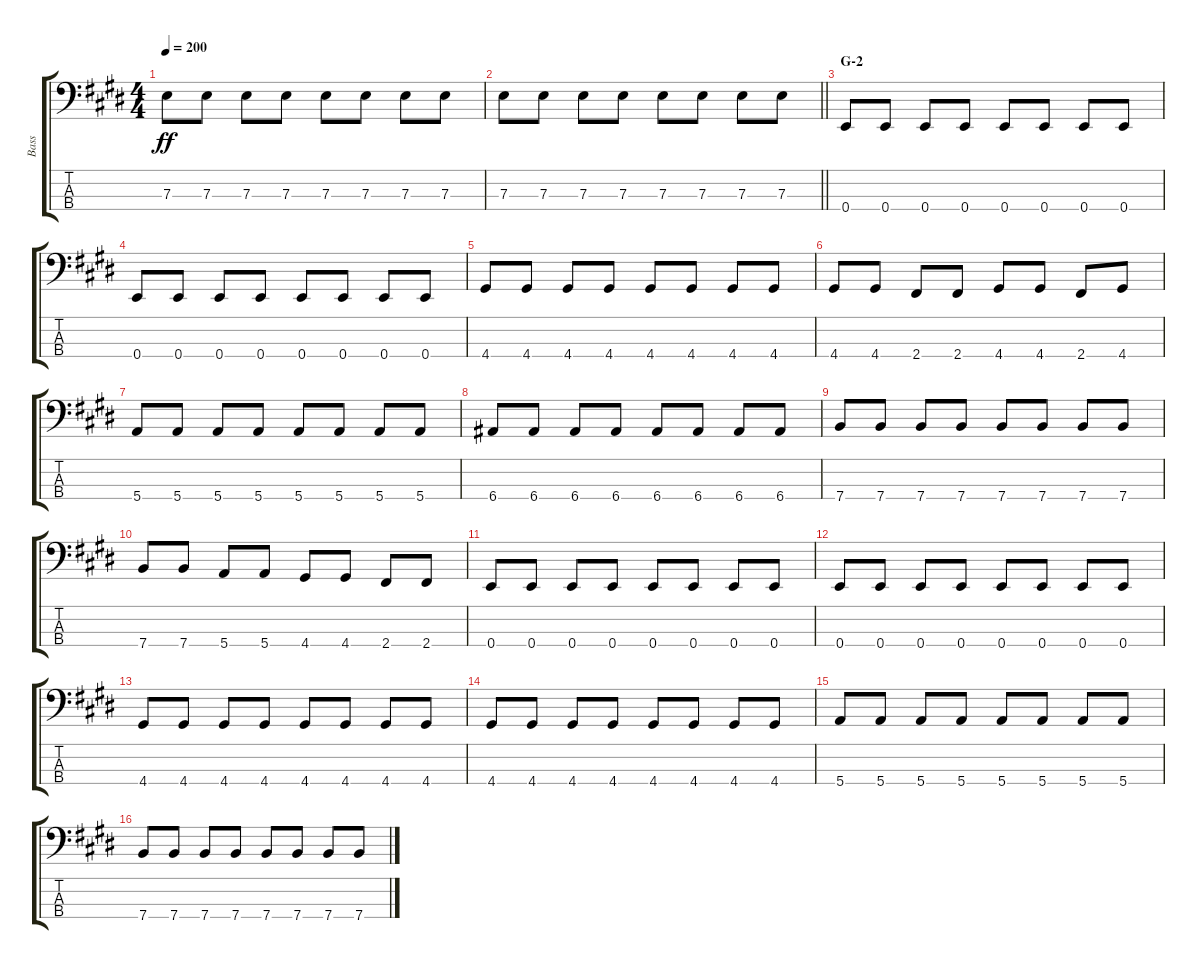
\track ("Bass" "Bass") {instrument electricbasspick}
\staff {score tabs}
\tuning (G2 D2 A1 E1) {hide}
\ts (4 4)
\tempo 200
\clef f4
\ks e
7.3.8{dy ff} 7.3.8 7.3.8 7.3.8 7.3.8 7.3.8 7.3.8 7.3.8 |
\barLineRight lightlight
7.3.8 7.3.8 7.3.8 7.3.8 7.3.8 7.3.8 7.3.8 7.3.8 |
\section ("" "G-2")
0.4.8 0.4.8 0.4.8 0.4.8 0.4.8 0.4.8 0.4.8 0.4.8 |
0.4.8 0.4.8 0.4.8 0.4.8 0.4.8 0.4.8 0.4.8 0.4.8 |
4.4.8 4.4.8 4.4.8 4.4.8 4.4.8 4.4.8 4.4.8 4.4.8 |
4.4.8 4.4.8 2.4.8 2.4.8 4.4.8 4.4.8 2.4.8 4.4.8 |
5.4.8 5.4.8 5.4.8 5.4.8 5.4.8 5.4.8 5.4.8 5.4.8 |
6.4.8 6.4.8 6.4.8 6.4.8 6.4.8 6.4.8 6.4.8 6.4.8 |
7.4.8 7.4.8 7.4.8 7.4.8 7.4.8 7.4.8 7.4.8 7.4.8 |
7.4.8 7.4.8 5.4.8 5.4.8 4.4.8 4.4.8 2.4.8 2.4.8 |
0.4.8 0.4.8 0.4.8 0.4.8 0.4.8 0.4.8 0.4.8 0.4.8 |
0.4.8 0.4.8 0.4.8 0.4.8 0.4.8 0.4.8 0.4.8 0.4.8 |
4.4.8 4.4.8 4.4.8 4.4.8 4.4.8 4.4.8 4.4.8 4.4.8 |
4.4.8 4.4.8 4.4.8 4.4.8 4.4.8 4.4.8 4.4.8 4.4.8 |
5.4.8 5.4.8 5.4.8 5.4.8 5.4.8 5.4.8 5.4.8 5.4.8 |
7.4.8 7.4.8 7.4.8 7.4.8 7.4.8 7.4.8 7.4.8 7.4.8
